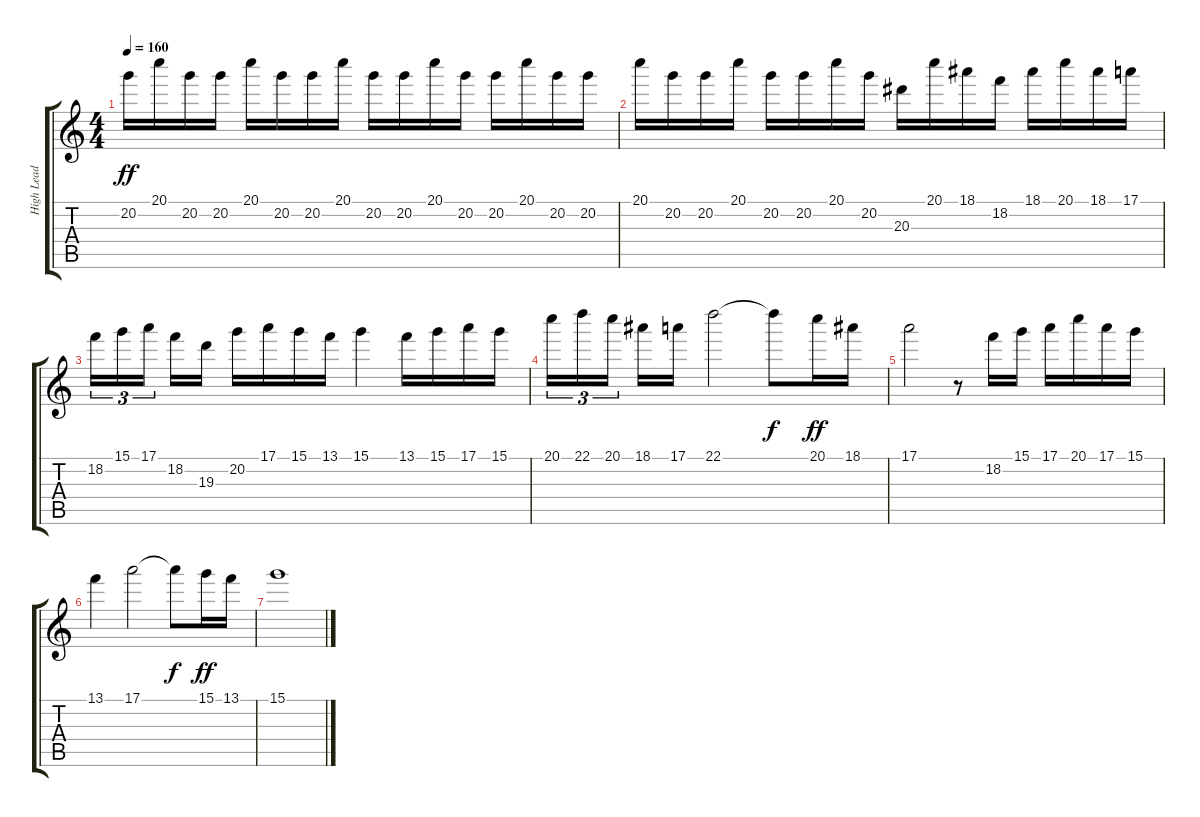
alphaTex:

\track ("High Lead" "High Lead") {instrument lead2sawtooth}
\staff {score tabs}
\tuning (E5 B4 G4 D4 A3 E3) {hide}
\ts (4 4)
\tempo 160
\clef g2
\ks c
20.2.16{dy ff} 20.1.16 20.2.16 20.2.16 20.1.16 20.2.16 20.2.16 20.1.16 20.2.16 20.2.16 20.1.16 20.2.16 20.2.16 20.1.16 20.2.16 20.2.16 |
20.1.16 20.2.16 20.2.16 20.1.16 20.2.16 20.2.16 20.1.16 20.2.16 20.3.16 20.1.16 18.1.16 18.2.16 18.1.16 20.1.16 18.1.16 17.1.16 |
18.2.16{tu (3 2) volume 0} 15.1.16{tu (3 2)} 17.1.16{tu (3 2) beam splitsecondary} 18.2.16 19.3.16 20.2.16 17.1.16 15.1.16 13.1.16 15.1.4 13.1.16 15.1.16 17.1.16 15.1.16 |
20.1.16{tu (3 2)} 22.1.16{tu (3 2)} 20.1.16{tu (3 2) beam splitsecondary} 18.1.16 17.1.16 22.1.2 22.1{t}.8{dy f} 20.1.16{dy ff} 18.1.16 |
17.1.2 r.8 18.2.16 15.1.16 17.1.16 20.1.16 17.1.16 15.1.16 |
13.1.4 17.1.2 17.1{t}.8{dy f} 15.1.16{dy ff} 13.1.16 |
15.1.1
